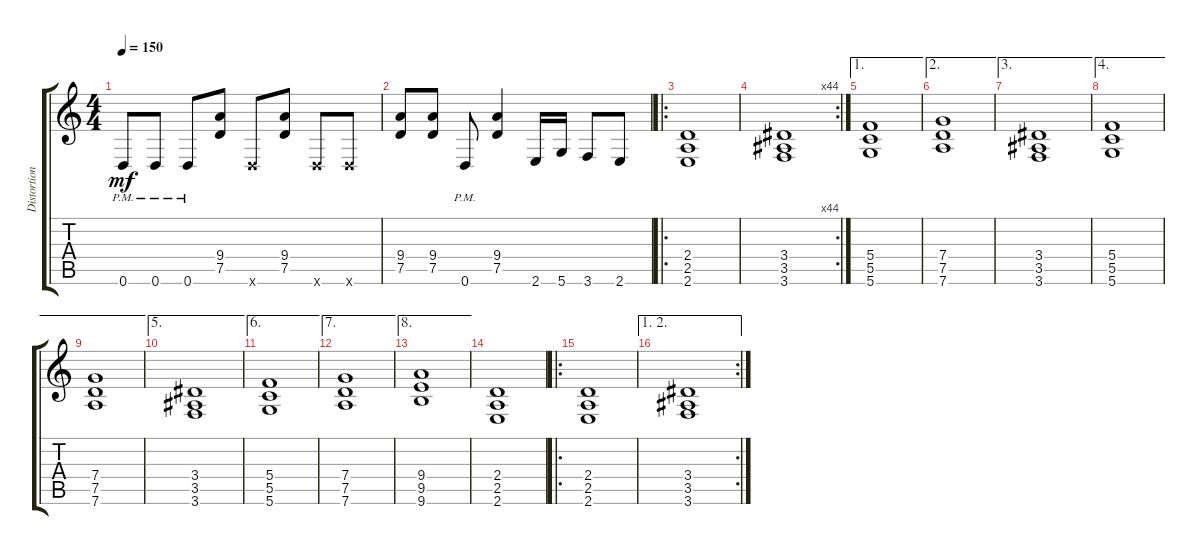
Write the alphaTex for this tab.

\track ("Distortion Guitar" "Distortion") {instrument distortionguitar}
\staff {score tabs}
\tuning (D4 A3 F3 C3 G2 D2) {hide}
\ts (4 4)
\tempo 150
\clef g2
\ks c
0.6{pm}.8{dy mf instrument distortionguitar} 0.6{pm}.8 0.6{pm}.8 (9.4 7.5).8 0.6{x}.8 (9.4 7.5).8 0.6{x}.8 0.6{x}.8 |
(9.4 7.5).8 (9.4 7.5).8 0.6{pm}.8 (9.4 7.5).4 2.6.16 5.6.16 3.6.8 2.6.8 |
\ro
(2.4 2.5 2.6).1 |
\rc 44
(3.4 3.5 3.6).1 |
\ae 1
(5.4 5.5 5.6).1 |
\ae 2
(7.4 7.5 7.6).1 |
\ae 3
(3.4 3.5 3.6).1 |
\ae 4
(5.4 5.5 5.6).1 |
\ae 4
(7.4 7.5 7.6).1 |
\ae 5
(3.4 3.5 3.6).1 |
\ae 6
(5.4 5.5 5.6).1 |
\ae 7
(7.4 7.5 7.6).1 |
\ae 8
(9.4 9.5 9.6).1 |
(2.4 2.5 2.6).1 |
\ro
(2.4 2.5 2.6).1 |
\ae (1 2)
\rc 2
(3.4 3.5 3.6).1
